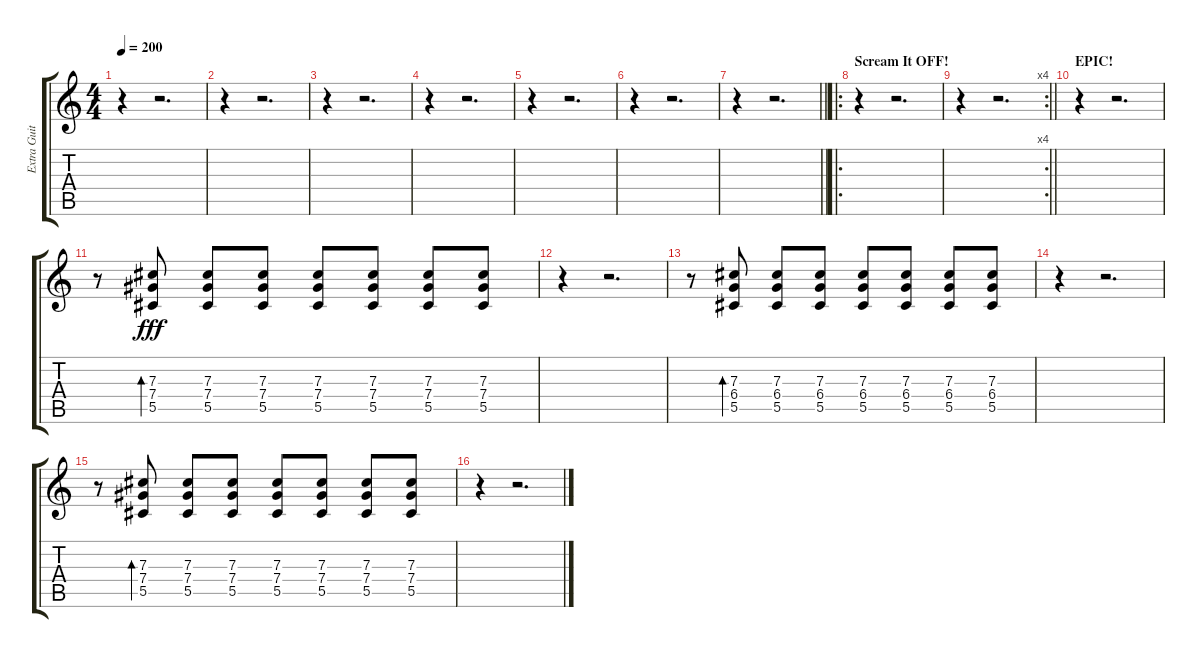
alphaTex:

\track ("Extra Guitar" "Extra Guit") {instrument distortionguitar}
\staff {score tabs}
\tuning (Eb4 Bb3 Gb3 Db3 Ab2 Db2) {hide}
\ts (4 4)
\tempo 200
\clef g2
\ks c
r.4{dy fff} r.2{d} |
r.4 r.2{d} |
r.4 r.2{d} |
r.4 r.2{d} |
r.4 r.2{d} |
r.4 r.2{d} |
\barLineRight lightlight
r.4 r.2{d} |
\ro
\section ("" "Scream It OFF!")
r.4 r.2{d} |
\rc 4
\barLineRight lightlight
r.4 r.2{d} |
\section ("" "EPIC!")
r.4 r.2{d} |
r.8 (7.3 7.4 5.5).8{bd 60} (7.3 7.4 5.5).8 (7.3 7.4 5.5).8 (7.3 7.4 5.5).8 (7.3 7.4 5.5).8 (7.3 7.4 5.5).8 (7.3 7.4 5.5).8 |
r.4 r.2{d} |
r.8 (7.3 6.4 5.5).8{bd 60} (7.3 6.4 5.5).8 (7.3 6.4 5.5).8 (7.3 6.4 5.5).8 (7.3 6.4 5.5).8 (7.3 6.4 5.5).8 (7.3 6.4 5.5).8 |
r.4 r.2{d} |
r.8 (7.3 7.4 5.5).8{bd 60} (7.3 7.4 5.5).8 (7.3 7.4 5.5).8 (7.3 7.4 5.5).8 (7.3 7.4 5.5).8 (7.3 7.4 5.5).8 (7.3 7.4 5.5).8 |
r.4 r.2{d}
